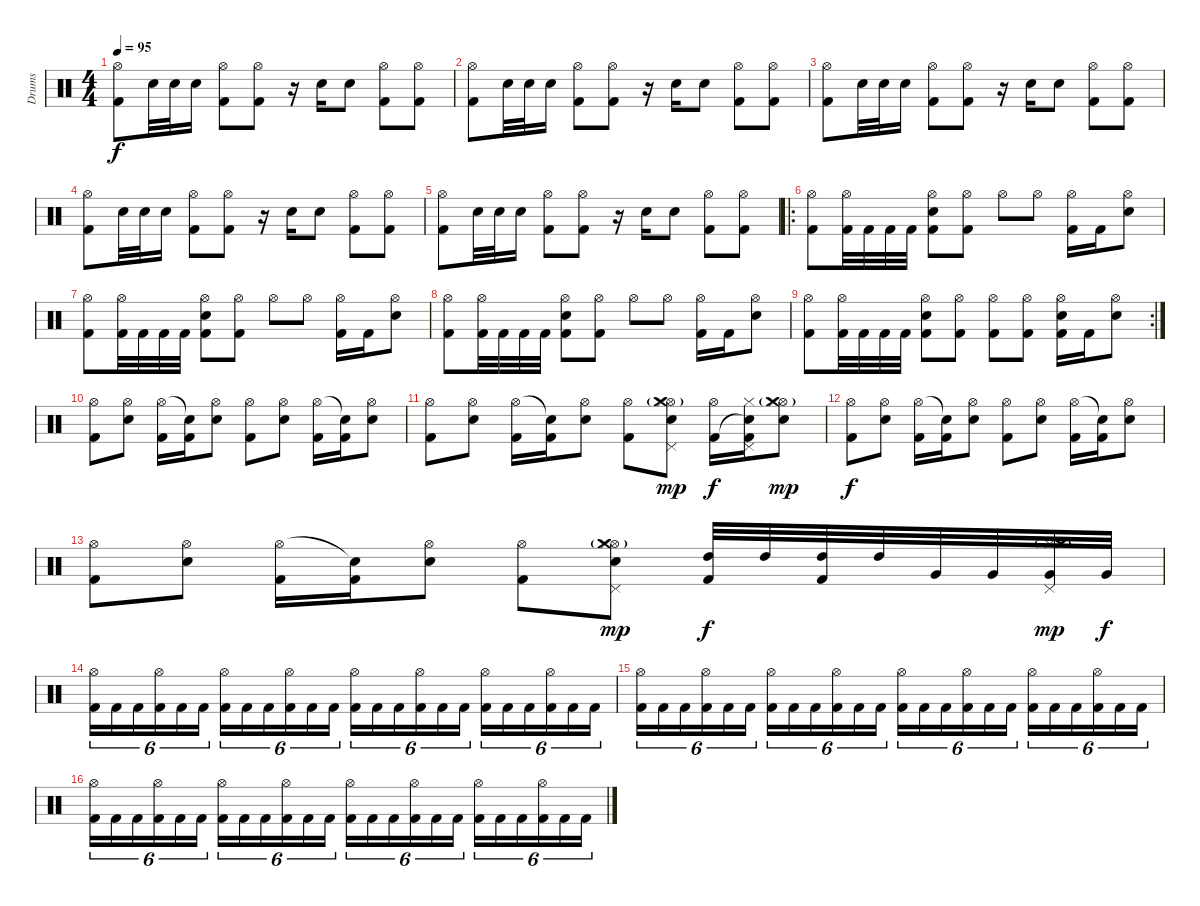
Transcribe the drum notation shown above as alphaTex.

\track ("Drums" "Drums") {instrument percussion}
\staff {score}
\articulation defaults
\ts (4 4)
\tempo 95
\clef neutral
\ks c
("Hi-Hat (open)" "Kick (hit) 2").8{dy f} "Snare (hit) 2".32 "Snare (hit) 2".32 "Snare (hit) 2".16 ("Hi-Hat (open)" "Kick (hit) 2").8 ("Hi-Hat (open)" "Kick (hit) 2").8 r.16 "Snare (hit) 2".16 "Snare (hit) 2".8 ("Hi-Hat (open)" "Kick (hit) 2").8 ("Hi-Hat (open)" "Kick (hit) 2").8 |
("Hi-Hat (open)" "Kick (hit) 2").8 "Snare (hit) 2".32 "Snare (hit) 2".32 "Snare (hit) 2".16 ("Hi-Hat (open)" "Kick (hit) 2").8 ("Hi-Hat (open)" "Kick (hit) 2").8 r.16 "Snare (hit) 2".16 "Snare (hit) 2".8 ("Hi-Hat (open)" "Kick (hit) 2").8 ("Hi-Hat (open)" "Kick (hit) 2").8 |
("Hi-Hat (open)" "Kick (hit) 2").8 "Snare (hit) 2".32 "Snare (hit) 2".32 "Snare (hit) 2".16 ("Hi-Hat (open)" "Kick (hit) 2").8 ("Hi-Hat (open)" "Kick (hit) 2").8 r.16 "Snare (hit) 2".16 "Snare (hit) 2".8 ("Hi-Hat (open)" "Kick (hit) 2").8 ("Hi-Hat (open)" "Kick (hit) 2").8 |
("Hi-Hat (open)" "Kick (hit) 2").8 "Snare (hit) 2".32 "Snare (hit) 2".32 "Snare (hit) 2".16 ("Hi-Hat (open)" "Kick (hit) 2").8 ("Hi-Hat (open)" "Kick (hit) 2").8 r.16 "Snare (hit) 2".16 "Snare (hit) 2".8 ("Hi-Hat (open)" "Kick (hit) 2").8 ("Hi-Hat (open)" "Kick (hit) 2").8 |
("Hi-Hat (open)" "Kick (hit) 2").8 "Snare (hit) 2".32 "Snare (hit) 2".32 "Snare (hit) 2".16 ("Hi-Hat (open)" "Kick (hit) 2").8 ("Hi-Hat (open)" "Kick (hit) 2").8 r.16 "Snare (hit) 2".16 "Snare (hit) 2".8 ("Hi-Hat (open)" "Kick (hit) 2").8 ("Hi-Hat (open)" "Kick (hit) 2").8 |
\ro
("Hi-Hat (open)" "Kick (hit) 2").8 ("Hi-Hat (open)" "Kick (hit) 2").32 "Kick (hit) 2".32 "Kick (hit) 2".32 "Kick (hit) 2".32 ("Hi-Hat (open)" "Snare (hit) 2" "Kick (hit) 2").8 ("Hi-Hat (open)" "Kick (hit) 2").8 "Hi-Hat (open)".8 "Hi-Hat (open)".8 ("Hi-Hat (open)" "Kick (hit) 2").16 "Kick (hit) 2".16 ("Hi-Hat (open)" "Snare (hit) 2").8 |
("Hi-Hat (open)" "Kick (hit) 2").8 ("Hi-Hat (open)" "Kick (hit) 2").32 "Kick (hit) 2".32 "Kick (hit) 2".32 "Kick (hit) 2".32 ("Hi-Hat (open)" "Snare (hit) 2" "Kick (hit) 2").8 ("Hi-Hat (open)" "Kick (hit) 2").8 "Hi-Hat (open)".8 "Hi-Hat (open)".8 ("Hi-Hat (open)" "Kick (hit) 2").16 "Kick (hit) 2".16 ("Hi-Hat (open)" "Snare (hit) 2").8 |
("Hi-Hat (open)" "Kick (hit) 2").8 ("Hi-Hat (open)" "Kick (hit) 2").32 "Kick (hit) 2".32 "Kick (hit) 2".32 "Kick (hit) 2".32 ("Hi-Hat (open)" "Snare (hit) 2" "Kick (hit) 2").8 ("Hi-Hat (open)" "Kick (hit) 2").8 "Hi-Hat (open)".8 "Hi-Hat (open)".8 ("Hi-Hat (open)" "Kick (hit) 2").16 "Kick (hit) 2".16 ("Hi-Hat (open)" "Snare (hit) 2").8 |
\rc 2
("Hi-Hat (open)" "Kick (hit) 2").8 ("Hi-Hat (open)" "Kick (hit) 2").32 "Kick (hit) 2".32 "Kick (hit) 2".32 "Kick (hit) 2".32 ("Hi-Hat (open)" "Snare (hit) 2" "Kick (hit) 2").8 ("Hi-Hat (open)" "Kick (hit) 2").8 ("Hi-Hat (open)" "Kick (hit) 2").8 ("Hi-Hat (open)" "Kick (hit) 2").8 ("Hi-Hat (open)" "Snare (hit) 2" "Kick (hit) 2").16 "Kick (hit) 2".16 ("Hi-Hat (open)" "Snare (hit) 2").8 |
("Hi-Hat (open)" "Kick (hit) 2").8 ("Hi-Hat (open)" "Snare (hit) 2").8 ("Hi-Hat (open)" "Kick (hit) 2").16 ("Snare (hit)"{t} "Kick (hit) 2").16 ("Hi-Hat (open)" "Snare (hit) 2").8 ("Hi-Hat (open)" "Kick (hit) 2").8 ("Hi-Hat (open)" "Snare (hit) 2").8 ("Hi-Hat (open)" "Kick (hit) 2").16 ("Snare (hit)"{t} "Kick (hit) 2").16 ("Hi-Hat (open)" "Snare (hit) 2").8 |
("Hi-Hat (open)" "Kick (hit) 2").8 ("Hi-Hat (open)" "Snare (hit) 2").8 ("Hi-Hat (open)" "Kick (hit) 2").16 ("Snare (hit)"{t} "Kick (hit) 2").16 ("Hi-Hat (open)" "Snare (hit) 2").8 ("Hi-Hat (open)" "Kick (hit) 2").8 ("Pedal Hi-Hat (hit)" "Hi-Hat (open)" "Hi-Hat (closed)" "Snare (hit) 2" "Crash medium (hit)"{g}).8{dy mp} ("Hi-Hat (open)" "Kick (hit) 2").16{dy f} ("Pedal Hi-Hat (hit)" "Snare (hit)"{t} "Hi-Hat (closed)" "Kick (hit) 2").16 ("Hi-Hat (open)" "Hi-Hat (closed)" "Snare (hit) 2" "Crash medium (hit)"{g}).8{dy mp} |
("Hi-Hat (open)" "Kick (hit) 2").8{dy f} ("Hi-Hat (open)" "Snare (hit) 2").8 ("Hi-Hat (open)" "Kick (hit) 2").16 ("Snare (hit)"{t} "Kick (hit) 2").16 ("Hi-Hat (open)" "Snare (hit) 2").8 ("Hi-Hat (open)" "Kick (hit) 2").8 ("Hi-Hat (open)" "Snare (hit) 2").8 ("Hi-Hat (open)" "Kick (hit) 2").16 ("Snare (hit)"{t} "Kick (hit) 2").16 ("Hi-Hat (open)" "Snare (hit) 2").8 |
("Hi-Hat (open)" "Kick (hit) 2").8 ("Hi-Hat (open)" "Snare (hit) 2").8 ("Hi-Hat (open)" "Kick (hit) 2").16 ("Snare (hit)"{t} "Kick (hit) 2").16 ("Hi-Hat (open)" "Snare (hit) 2").8 ("Hi-Hat (open)" "Kick (hit) 2").8 ("Pedal Hi-Hat (hit)" "Hi-Hat (open)" "Hi-Hat (closed)" "Snare (hit) 2" "Crash medium (hit)"{g}).8{dy mp} ("High Tom (hit)" "Kick (hit) 2").32{dy f} "High Tom (hit)".32 ("High Tom (hit)" "Kick (hit) 2").32 "High Tom (hit)".32 "Very Low Tom (hit)".32 "Very Low Tom (hit)".32 ("Pedal Hi-Hat (hit)" "Hi-Hat (closed)" "Very Low Tom (hit)" "Crash medium (hit)"{g}).32{dy mp} "Very Low Tom (hit)".32{dy f} |
("Hi-Hat (open)" "Kick (hit) 2").16{tu (6 4)} "Kick (hit) 2".16{tu (6 4)} "Kick (hit) 2".16{tu (6 4)} ("Hi-Hat (open)" "Kick (hit) 2").16{tu (6 4)} "Kick (hit) 2".16{tu (6 4)} "Kick (hit) 2".16{tu (6 4)} ("Hi-Hat (open)" "Kick (hit) 2").16{tu (6 4)} "Kick (hit) 2".16{tu (6 4)} "Kick (hit) 2".16{tu (6 4)} ("Hi-Hat (open)" "Kick (hit) 2").16{tu (6 4)} "Kick (hit) 2".16{tu (6 4)} "Kick (hit) 2".16{tu (6 4)} ("Hi-Hat (open)" "Kick (hit) 2").16{tu (6 4)} "Kick (hit) 2".16{tu (6 4)} "Kick (hit) 2".16{tu (6 4)} ("Hi-Hat (open)" "Kick (hit) 2").16{tu (6 4)} "Kick (hit) 2".16{tu (6 4)} "Kick (hit) 2".16{tu (6 4)} ("Hi-Hat (open)" "Kick (hit) 2").16{tu (6 4)} "Kick (hit) 2".16{tu (6 4)} "Kick (hit) 2".16{tu (6 4)} ("Hi-Hat (open)" "Kick (hit) 2").16{tu (6 4)} "Kick (hit) 2".16{tu (6 4)} "Kick (hit) 2".16{tu (6 4)} |
("Hi-Hat (open)" "Kick (hit) 2").16{tu (6 4)} "Kick (hit) 2".16{tu (6 4)} "Kick (hit) 2".16{tu (6 4)} ("Hi-Hat (open)" "Kick (hit) 2").16{tu (6 4)} "Kick (hit) 2".16{tu (6 4)} "Kick (hit) 2".16{tu (6 4)} ("Hi-Hat (open)" "Kick (hit) 2").16{tu (6 4)} "Kick (hit) 2".16{tu (6 4)} "Kick (hit) 2".16{tu (6 4)} ("Hi-Hat (open)" "Kick (hit) 2").16{tu (6 4)} "Kick (hit) 2".16{tu (6 4)} "Kick (hit) 2".16{tu (6 4)} ("Hi-Hat (open)" "Kick (hit) 2").16{tu (6 4)} "Kick (hit) 2".16{tu (6 4)} "Kick (hit) 2".16{tu (6 4)} ("Hi-Hat (open)" "Kick (hit) 2").16{tu (6 4)} "Kick (hit) 2".16{tu (6 4)} "Kick (hit) 2".16{tu (6 4)} ("Hi-Hat (open)" "Kick (hit) 2").16{tu (6 4)} "Kick (hit) 2".16{tu (6 4)} "Kick (hit) 2".16{tu (6 4)} ("Hi-Hat (open)" "Kick (hit) 2").16{tu (6 4)} "Kick (hit) 2".16{tu (6 4)} "Kick (hit) 2".16{tu (6 4)} |
("Hi-Hat (open)" "Kick (hit) 2").16{tu (6 4)} "Kick (hit) 2".16{tu (6 4)} "Kick (hit) 2".16{tu (6 4)} ("Hi-Hat (open)" "Kick (hit) 2").16{tu (6 4)} "Kick (hit) 2".16{tu (6 4)} "Kick (hit) 2".16{tu (6 4)} ("Hi-Hat (open)" "Kick (hit) 2").16{tu (6 4)} "Kick (hit) 2".16{tu (6 4)} "Kick (hit) 2".16{tu (6 4)} ("Hi-Hat (open)" "Kick (hit) 2").16{tu (6 4)} "Kick (hit) 2".16{tu (6 4)} "Kick (hit) 2".16{tu (6 4)} ("Hi-Hat (open)" "Kick (hit) 2").16{tu (6 4)} "Kick (hit) 2".16{tu (6 4)} "Kick (hit) 2".16{tu (6 4)} ("Hi-Hat (open)" "Kick (hit) 2").16{tu (6 4)} "Kick (hit) 2".16{tu (6 4)} "Kick (hit) 2".16{tu (6 4)} ("Hi-Hat (open)" "Kick (hit) 2").16{tu (6 4)} "Kick (hit) 2".16{tu (6 4)} "Kick (hit) 2".16{tu (6 4)} ("Hi-Hat (open)" "Kick (hit) 2").16{tu (6 4)} "Kick (hit) 2".16{tu (6 4)} "Kick (hit) 2".16{tu (6 4)}
